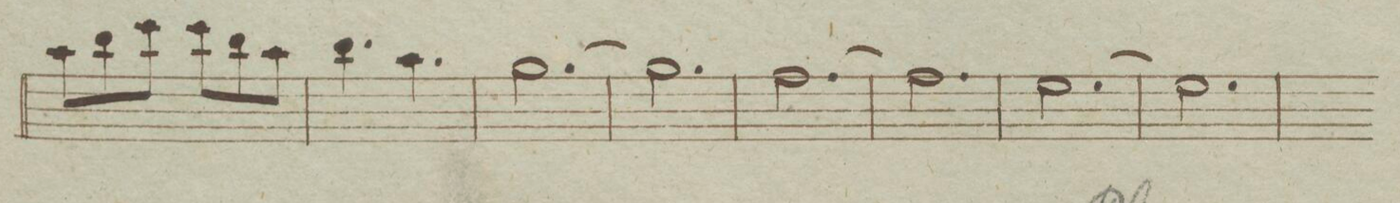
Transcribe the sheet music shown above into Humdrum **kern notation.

**kern
*I"Oboe Primo.
*clefG2
*k[b-e-]
*met(c)
*M6/8
8aa\L
8bb-\
8ccc\J
8ccc\L
8bb-\
8aa\J
=51
4.bb-\
4.aa\
=52
[2.gg\
=53
2.gg\]
=54
[2.ff\
=55
2.ff\]
=56
[2.ee-\
=57
2.ee-\]
=58
*-
